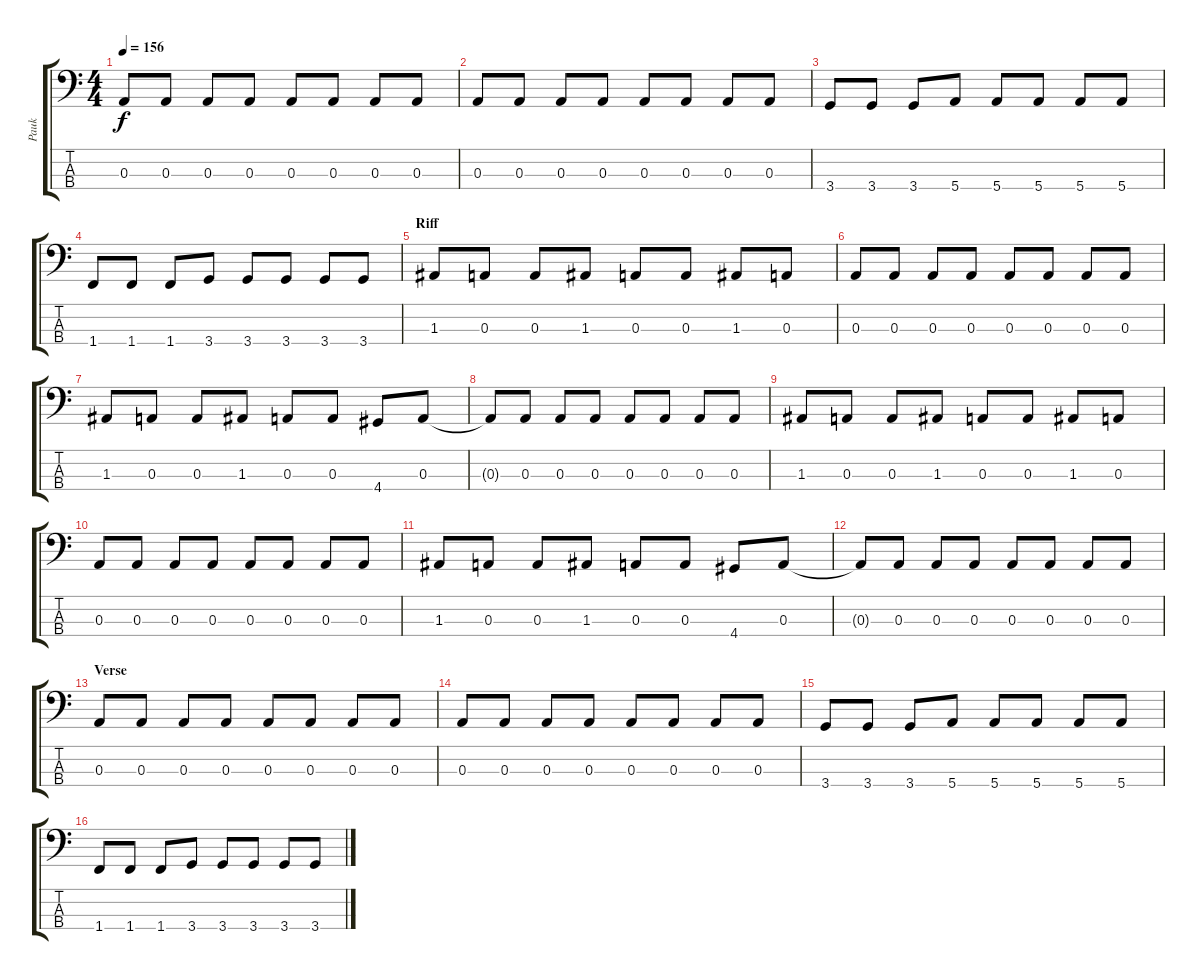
\track ("Pauk" "Pauk") {instrument electricbasspick}
\staff {score tabs}
\tuning (G2 D2 A1 E1) {hide}
\ts (4 4)
\tempo 156
\clef f4
\ks c
0.3.8{dy f} 0.3.8 0.3.8 0.3.8 0.3.8 0.3.8 0.3.8 0.3.8 |
0.3.8 0.3.8 0.3.8 0.3.8 0.3.8 0.3.8 0.3.8 0.3.8 |
3.4.8 3.4.8 3.4.8 5.4.8 5.4.8 5.4.8 5.4.8 5.4.8 |
1.4.8 1.4.8 1.4.8 3.4.8 3.4.8 3.4.8 3.4.8 3.4.8 |
\section ("" "Riff")
1.3.8 0.3.8 0.3.8 1.3.8 0.3.8 0.3.8 1.3.8 0.3.8 |
0.3.8 0.3.8 0.3.8 0.3.8 0.3.8 0.3.8 0.3.8 0.3.8 |
1.3.8 0.3.8 0.3.8 1.3.8 0.3.8 0.3.8 4.4.8 0.3.8 |
0.3{t}.8 0.3.8 0.3.8 0.3.8 0.3.8 0.3.8 0.3.8 0.3.8 |
1.3.8 0.3.8 0.3.8 1.3.8 0.3.8 0.3.8 1.3.8 0.3.8 |
0.3.8 0.3.8 0.3.8 0.3.8 0.3.8 0.3.8 0.3.8 0.3.8 |
1.3.8 0.3.8 0.3.8 1.3.8 0.3.8 0.3.8 4.4.8 0.3.8 |
0.3{t}.8 0.3.8 0.3.8 0.3.8 0.3.8 0.3.8 0.3.8 0.3.8 |
\section ("" "Verse")
0.3.8 0.3.8 0.3.8 0.3.8 0.3.8 0.3.8 0.3.8 0.3.8 |
0.3.8 0.3.8 0.3.8 0.3.8 0.3.8 0.3.8 0.3.8 0.3.8 |
3.4.8 3.4.8 3.4.8 5.4.8 5.4.8 5.4.8 5.4.8 5.4.8 |
1.4.8 1.4.8 1.4.8 3.4.8 3.4.8 3.4.8 3.4.8 3.4.8
